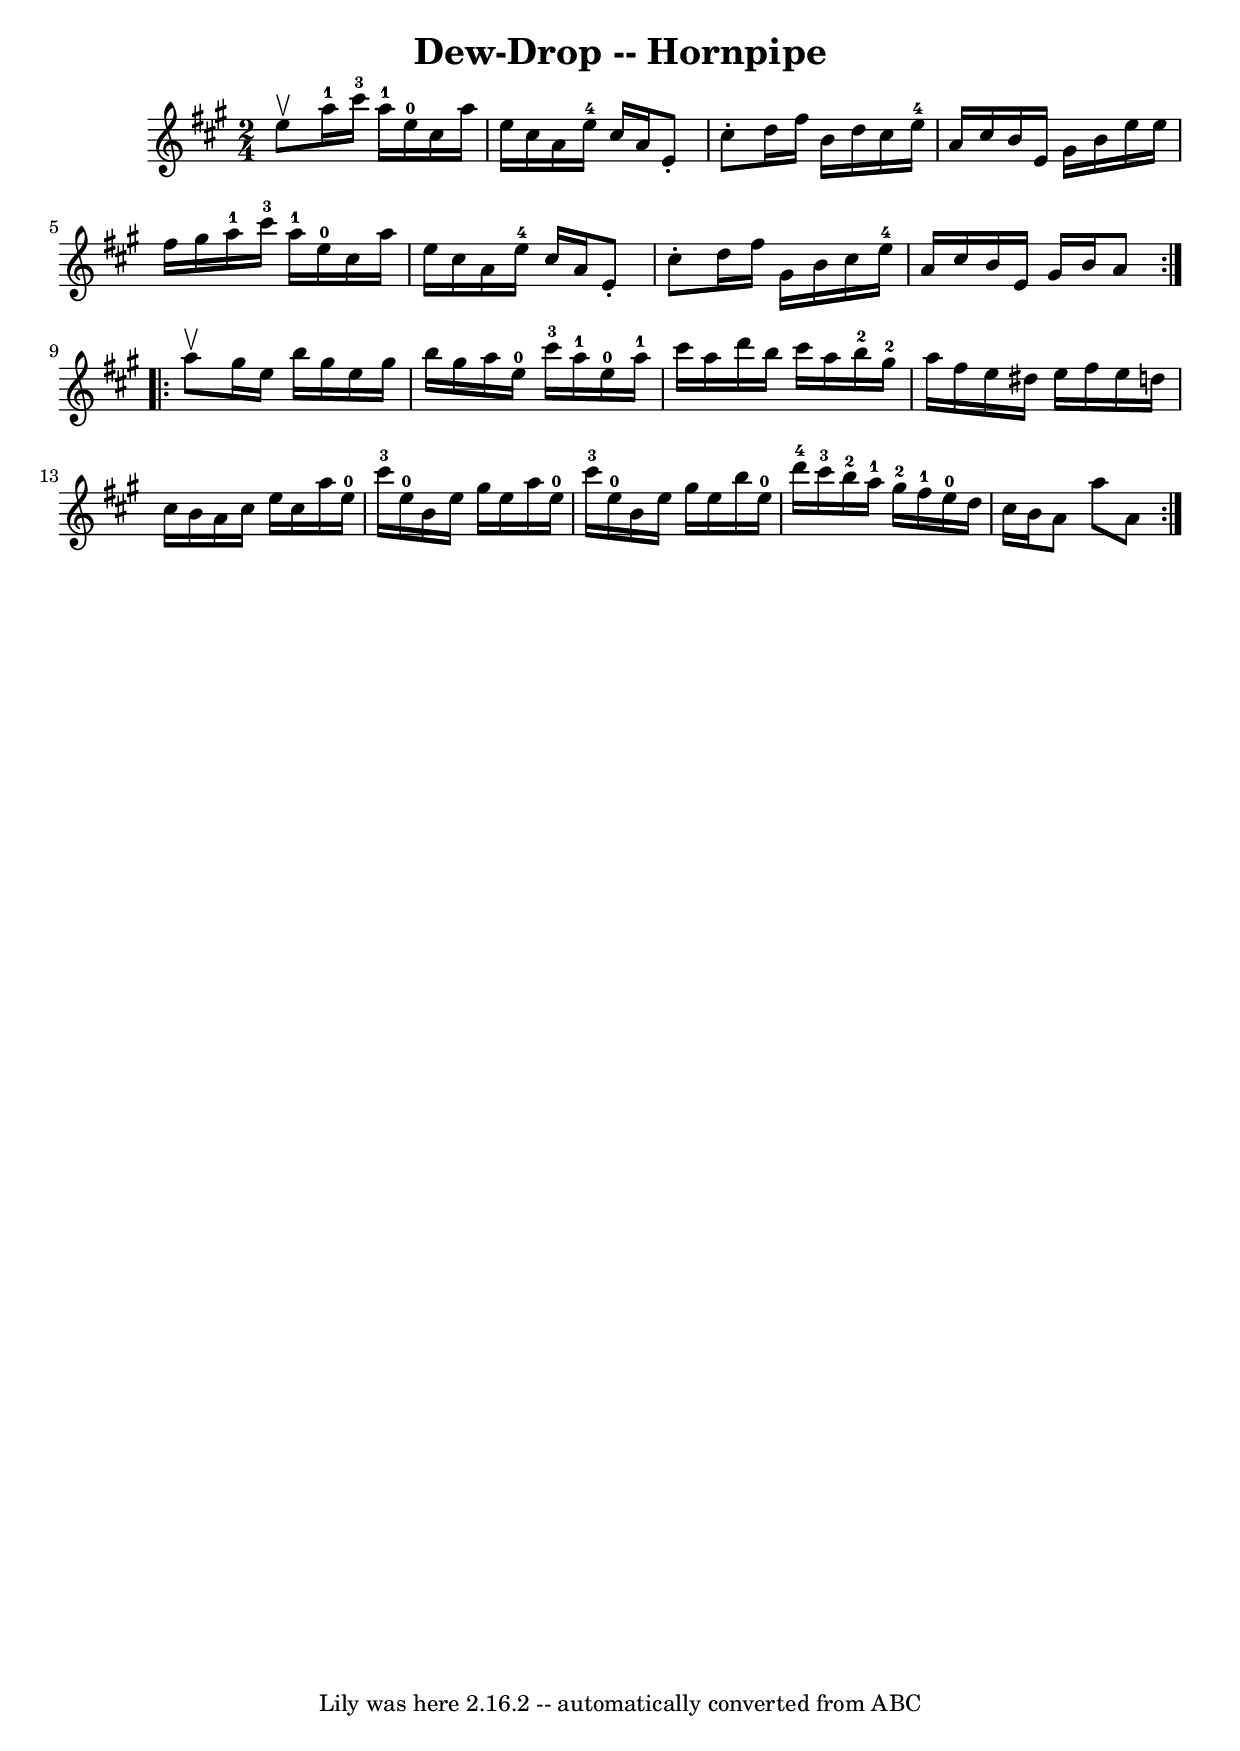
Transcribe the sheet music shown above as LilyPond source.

\version "2.16.2"
\include "Mammoth.ily"
\header {
  %% book = "Ryan's Mammoth Collection of Fiddle Tunes"
  crossRefNumber = "1"
  footnotes = ""
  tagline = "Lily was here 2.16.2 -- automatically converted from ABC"
  title = "Dew-Drop -- Hornpipe"

}
voicedefault =  {



  \repeat volta 2 {

    \time 2/4 
    \key a \major
    e''8^\upbow   |
    a''16-1 cis'''16 -3 a''16-1 e''16-0 cis''16 a''16 e''16 cis''16    
    |
    a'16 e''16-4 cis''16 a'16 e'8 -. cis''8 -.   
    |
    d''16 fis''16 b'16 d''16 cis''16 e''16-4 a'16    
    cis''16    |
    b'16 e'16 gis'16 b'16 e''16 e''16    
    fis''16 gis''16    |
    a''16-1 cis'''16-3 a''16-1   
    e''16-0 cis''16 a''16 e''16 cis''16    |
    a'16 e''16 -4 cis''16 a'16 e'8 -. cis''8 -.   |
    d''16 fis''16    
    gis'16 b'16 cis''16 e''16-4 a'16 cis''16    |
    b'16    
    e'16 gis'16 b'16 a'8    
  }     
  \repeat volta 2 {
    a''8^\upbow   
    |
    gis''16 e''16 b''16 gis''16 e''16 gis''16 b''16    
    gis''16    |
    a''16 e''16-0 cis'''16-3 a''16-1     
    e''16-0 a''16-1 cis'''16 a''16    |
    d'''16 b''16    
    cis'''16 a''16 b''16-2 gis''16-2 a''16 fis''16    |
    
    e''16 dis''16 e''16 fis''16 e''16 d''!16 cis''16 b'16  
    |
    a'16 cis''16 e''16 cis''16 a''16 e''16-0   
    cis'''16-3 e''16-0   |
    b'16 e''16 gis''16 e''16    
    a''16 e''16-0 cis'''16-3 e''16-0   |
    b'16 e''16    
    gis''16 e''16 b''16 e''16-0 d'''16-4 cis'''16-3   
    |
    b''16-2 a''16-1 gis''16-2 fis''16-1     
    e''16-0 d''16 cis''16 b'16    |
    a'8 a''8 a'8    
  }   

}

\score{
  <<

    \context Staff="default"
    {
      \voicedefault 
      
    }

  >>
  \layout {
    
  }
  \midi {
  }

}
